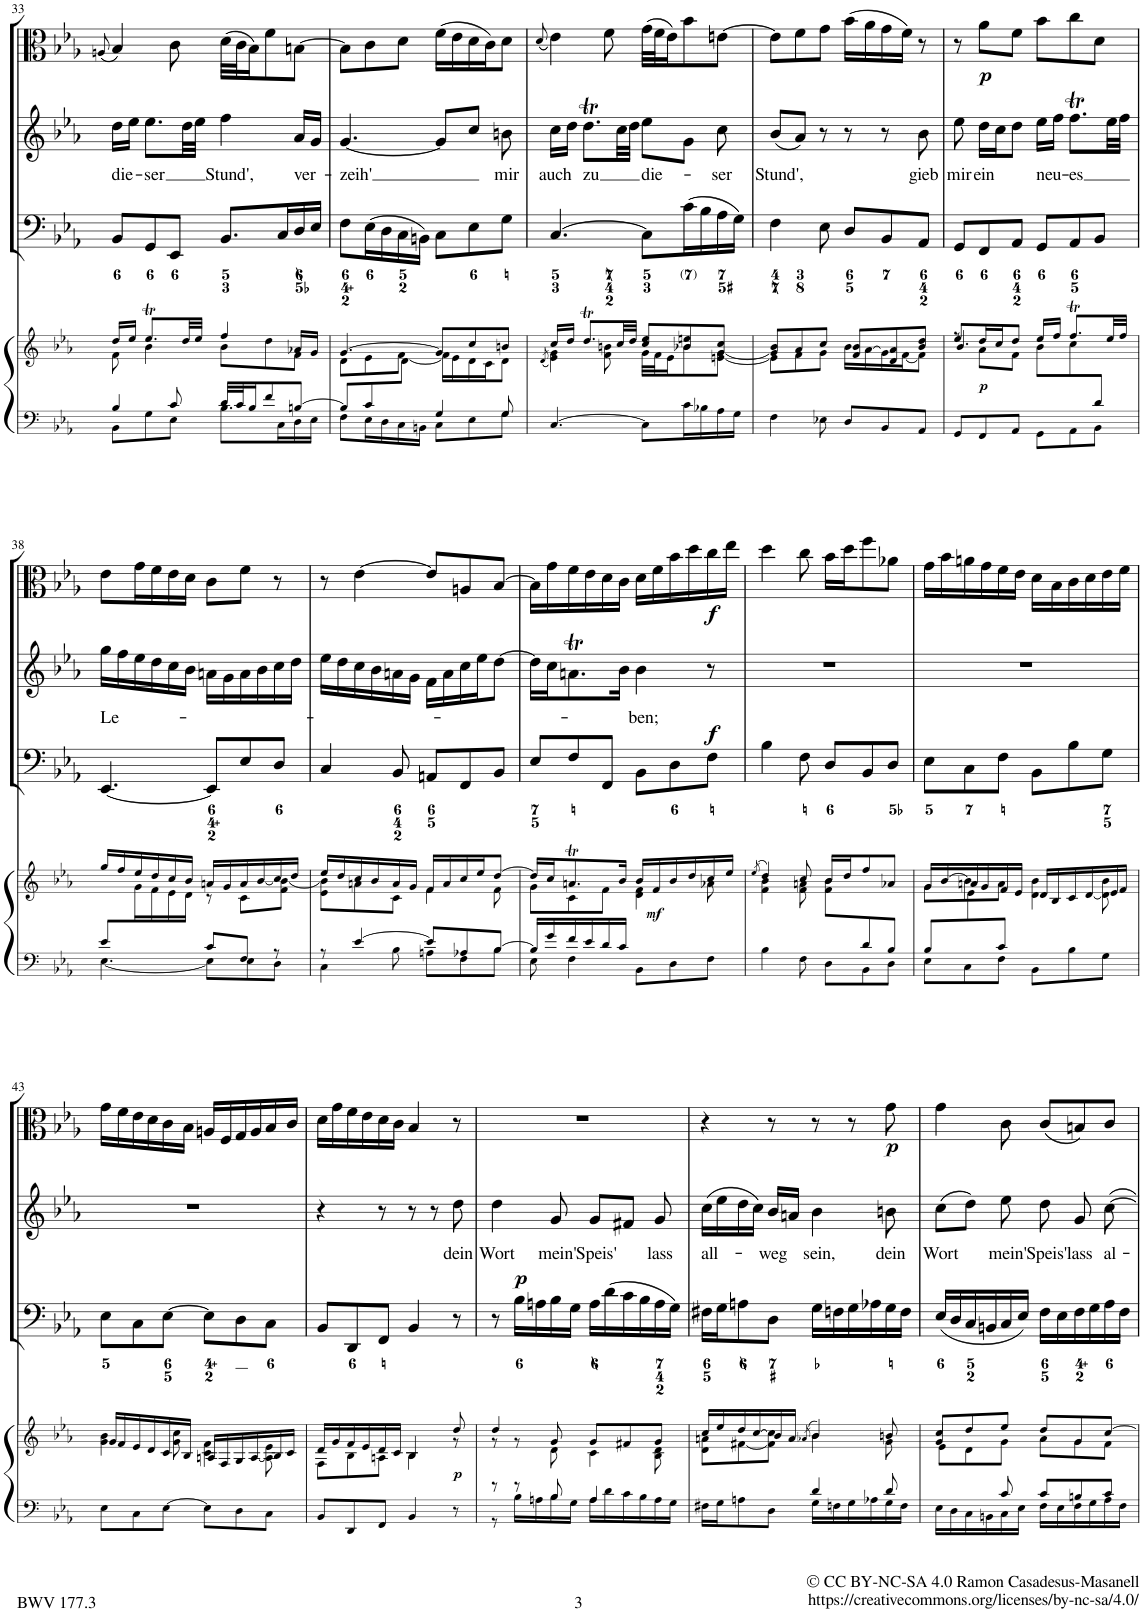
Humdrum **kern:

**kern	**kern	**dynam	**kern	**dynam	**kern	**text	**kern	**dynam
*part4	*part4	*part4	*part3	*part3	*part2	*part2	*part1	*part1
*staff5	*staff4	*staff4/5	*staff3	*staff3	*staff2	*staff2	*staff1	*staff1
*I"Piano reduction	*	*	*I"Continuo	*	*I"Soprano	*	*I"Oboe da caccia	*
*I'Pno	*	*	*	*	*	*	*I'Ob	*
!!LO:PB:g=z
*clefF4	*clefG2	*	*clefF4	*	*clefG2	*	*clefC3	*
*k[b-e-a-]	*k[b-e-a-]	*	*k[b-e-a-]	*	*k[b-e-a-]	*	*k[b-e-a-]	*
*M6/8	*M6/8	*	*M6/8	*	*M6/8	*	*M6/8	*
=33	=33	=33	=33	=33	=33	=33	=33	=33
.	.	.	.	.	.	.	(8qAn/	.
*^	*^	*	*	*	*	*	*	*
!	!	!	!	!	!	!	!	!LO:LY:b	!	!
4B-/	8BB-\L	16dd/LL	8f\	.	8BB-/L	.	16dd\LL	die-	4B-/)	.
.	.	16ee-/JJ	.	.	.	.	16ee-\JJ	.	.	.
!	!	!	!	!	!	!	!	!LO:LY:b	!	!
.	8G\	8.ee-T/L	4b-\	.	8GG/	.	8.ee-\L	-ser	.	.
8c/	8E-\J	.	.	.	8EE-/J	.	.	.	8c\	.
.	.	32dd/LL	.	.	.	.	32dd\LL	.	.	.
.	.	32ee-/JJJ	.	.	.	.	32ee-\JJJ	.	.	.
!	!	!	!	!	!	!	!	!LO:LY:b	!	!
32d/LLL	8.B-\L	4ff/	8b-\L	.	8.BB-/L	.	4ff\	Stund',	(32d\LLL	.
32c/J	.	.	.	.	.	.	.	.	32c\J	.
16B-/J	.	.	.	.	.	.	.	.	16B-\J)	.
8f/	.	.	8dd\	.	.	.	.	.	8f\	.
.	16C\L	.	.	.	16C/L	.	.	.	.	.
!	!	!	!	!	!	!	!	!LO:LY:b	!	!
[8Bn/J	16D\	16a-X/LL	8f\J	.	16D/	.	16a-/LL	ver-	[8Bn\J	.
.	16E-\JJ	16g/JJ	.	.	16E-/JJ	.	16g/JJ	.	.	.
=34	=34	=34	=34	=34	=34	=34	=34	=34	=34	=34
*	*	*	*^	*	*	*	*	*	*	*
!	!	!	!	!	!	!	!	!	!LO:LY:b	!	!
8B/L]	8F\L	[4.g/	8d\L	4ryy	.	8F\L	.	[4.g/	-zeih'	8B\L]	.
8c/	16E-\L	.	8e-\	.	.	(16E-\L	.	.	.	8c\	.
.	16D\	.	.	.	.	16D\	.	.	.	.	.
8ryy	16C\	.	[8f\J	8d\J	.	16C\	.	.	.	8d\J	.
.	16BBn\JJ	.	.	.	.	16BBn\JJ)	.	.	.	.	.
4G/	8C\L	8g/L]	16f\LL]	4.ryy	.	8C\L	.	8g/L]	.	(16f\LL	.
.	.	.	16e-\	.	.	.	.	.	.	16e-\	.
.	8E-\	8cc/	16d\	.	.	8E-\	.	8cc/J	.	16d\	.
.	.	.	16c\J	.	.	.	.	.	.	16c\J)	.
!	!	!	!	!	!	!	!	!	!LO:LY:b	!	!
8G/	8G\J	8bn/J	8d\J	.	.	8G\J	.	8bn\	mir	8d\J	.
*v	*v	*	*	*	*	*	*	*	*	*	*
*	*	*v	*v	*	*	*	*	*	*	*
=35	=35	=35	=35	=35	=35	=35	=35	=35	=35
.	.	(8qd/	.	.	.	.	.	(8qd/	.
!	!	!	!	!	!	!	!LO:LY:b	!	!
[4.C/	16cc/LL	4e-\ 4g\)	.	[4.C/	.	16cc\LL	auch	4e-\)	.
.	16dd/JJ	.	.	.	.	16dd\JJ	.	.	.
!	!	!	!	!	!	!	!LO:LY:b	!	!
.	8.ddt/L	.	.	.	.	8.ddt\L	zu	.	.
.	.	8f\ 8bn\	.	.	.	.	.	8f\	.
.	32cc/LL	.	.	.	.	32cc\LL	.	.	.
.	32dd/JJJ	.	.	.	.	32dd\JJJ	.	.	.
!	!	!	!	!	!	!	!LO:LY:b	!	!
8C\L]	8cc/ 8ee-/L	32g\LLL	.	8C\L]	.	8ee-\L	die-	(32g\LLL	.
.	.	32f\J	.	.	.	.	.	32f\J	.
.	.	16e-\J	.	.	.	.	.	16e-\J)	.
16c\L	8b-X/ 8een/	8b-\	.	(16c\L	.	8g\J	.	8b-\	.
16B-X\	.	.	.	16B-\	.	.	.	.	.
!	!	!	!	!	!	!	!LO:LY:b	!	!
16A-\	8g/ 8cc/J	[8en\ [8g\J	.	16A-\	.	8cc\	-ser	[8en\J	.
16G\JJ	.	.	.	16G\JJ)	.	.	.	.	.
=36	=36	=36	=36	=36	=36	=36	=36	=36	=36
!	!	!	!	!	!	!	!LO:LY:b	!	!
4F\	8g/] 8b-/L	8e\L]	.	4F\	.	(8b-/L	Stund',	8e\L]	.
.	8a-/	8f\	.	.	.	8a-/J)	.	8f\	.
8E-X\	8cc/J	8g\J	.	8E-\	.	8r	.	8g\J	.
8D/L	8f/ 8b-/L	16b-\LL	.	8D/L	.	8r	.	(16b-\LL	.
.	.	[>16a-\	.	.	.	.	.	16a-\	.
8BB-/	8d/ 8a-/]	16g\	.	8BB-/	.	8r	.	16g\	.
.	.	[16f\J	.	.	.	.	.	16f\JJ)	.
!	!	!	!	!	!	!	!LO:LY:b	!	!
8AA-/J	8b-/ 8dd/J	8f\J]	.	8AA-/J	.	8b-\	gieb	8r	.
=37	=37	=37	=37	=37	=37	=37	=37	=37	=37
*^	*	*^	*	*	*	*	*	*	*
!	!	!	!	!	!	!	!	!	!LO:LY:b	!	!
8ryy	8GG/L	8ee-/L	8r	4.b-/	.	8GG/L	.	8ee-\	mir	8r	.
!	!	!	!	!	!LO:DY:b	!	!	!	!LO:LY:b	!	!LO:DY:b
.	8FF/	16dd/L	8a-\L	.	p	8FF/	.	16dd\LL	ein	8a-\L	p
.	.	16cc/J	.	.	.	.	.	16cc\J	.	.	.
.	8AA-/J	8dd/J	8f\J	.	.	8AA-/J	.	8dd\J	.	8f\J	.
!	!	!	!	!	!	!	!	!	!LO:LY:b	!	!
.	8GG\L	16ee-/LL	8b-\L	4.ryy	.	8GG/L	.	16ee-\LL	neu-	8b-\L	.
.	.	16ff/JJ	.	.	.	.	.	16ff\JJ	.	.	.
!	!	!	!	!	!	!	!	!	!LO:LY:b	!	!
.	8AA-\	8.ffT/L	8cc\	.	.	8AA-/	.	8.ffT\L	-es	8cc\	.
8d/J	8BB-\J	.	8ryy	.	.	8BB-/J	.	.	.	8d\J	.
.	.	32ee-/LL	.	.	.	.	.	32ee-\LL	.	.	.
.	.	32ff/JJJ	.	.	.	.	.	32ff\JJJ	.	.	.
*	*	*	*v	*v	*	*	*	*	*	*	*
!!LO:LB:g=z
=38	=38	=38	=38	=38	=38	=38	=38	=38	=38	=38
*	*^	*	*	*	*	*	*	*	*	*
!	!	!	!	!	!	!	!	!	!LO:LY:b	!	!
8e-/L	4.ryy	[4.E-\	16gg/LL	8ryy	.	[4.EE-/	.	16gg\LL	Le-	8e-\L	.
.	.	.	16ff/	.	.	.	.	16ff\	.	.	.
2ryy	.	.	16ee-/	16g\L	.	.	.	16ee-\	.	16g\L	.
.	.	.	16dd/	16f\	.	.	.	16dd\	.	16f\	.
.	.	.	16cc/	16e-\	.	.	.	16cc\	.	16e-\	.
.	.	.	16b-/JJ	16d\JJ	.	.	.	16b-\JJ	.	16d\JJ	.
.	8c/L	8E-\L]	16an/LL	8r	.	8EE-/L]	.	16an\LL	.	8c\L	.
.	.	.	16g/	.	.	.	.	16g\	.	.	.
.	8F/J	8E-\	16a/	8c\L	.	8E-/	.	16a\	.	8f\J	.
.	.	.	[<16b-/	.	.	.	.	16b-\	.	.	.
8ryy	8r	8D\J	16cc/	8f\ 8b-\_J	.	8D/J	.	16cc\	.	8r	.
.	.	.	16dd/JJ	.	.	.	.	16dd\JJ	.	.	.
*	*v	*v	*	*	*	*	*	*	*	*	*
=39	=39	=39	=39	=39	=39	=39	=39	=39	=39	=39
8r	4C\	16ee-/LL	8e-\ 8b-\]L	.	4C/	.	16ee-\LL	.	8r	.
.	.	16dd/	.	.	.	.	16dd\	.	.	.
[4e-/	.	16cc/	8an\	.	.	.	16cc\	.	[4e-\	.
.	.	16b-/	.	.	.	.	16b-\	.	.	.
.	8B-\	16a/	8c\J	.	8BB-/	.	16an\	.	.	.
.	.	16g/JJ	.	.	.	.	16g\JJ	.	.	.
8e-/L]	8An\L	16f/LL	4f\	.	8AAn/L	.	16f\LL	.	8e-/L]	.
.	.	16a/	.	.	.	.	16a\	.	.	.
8A-X/	8F\	16cc/	.	.	8FF/	.	16cc\	.	8An/	.
.	.	16ee-/J	.	.	.	.	16ee-\J	.	.	.
[8B-/J	8B-\J	[8dd/J	8f\	.	8BB-/J	.	[8dd\J	.	[8B-/J	.
=40	=40	=40	=40	=40	=40	=40	=40	=40	=40	=40
16B-/LL]	8E-\	16dd/LL]	8g\L	.	8E-/L	.	16dd\LL]	.	16B-\LL]	.
16g/	.	16cc/J	.	.	.	.	16cc\J	.	16g\	.
16f/	4F\	8.ant/	8c\	.	8F/	.	8.ant\	.	16f\	.
16e-/	.	.	.	.	.	.	.	.	16e-\	.
16d/	.	.	8f\J	.	8FF/J	.	.	.	16d\	.
16c/JJ	.	16b-/Jk	.	.	.	.	16b-\Jk	.	16c\JJ	.
!	!	!	!	!	!	!	!	!LO:LY:b	!	!
4.ryy	8BB-\L	16b-/LL	4d\ 4f\	.	8BB-\L	.	4b-\	-ben;	16d\LL	.
!	!	!	!	!LO:DY:b	!	!	!	!	!	!
.	.	16f/	.	mf	.	.	.	.	16f\	.
.	8D\	16b-/	.	.	8D\	.	.	.	16b-\	.
.	.	16dd/	.	.	.	.	.	.	16dd\	.
!	!	!	!	!	!	!LO:DY:a	!	!	!	!LO:DY:b
.	8F\J	16cc/	8a-X\	.	8F\J	f	8r	.	16cc\	f
.	.	16ee-/JJ	.	.	.	.	.	.	16ee-\JJ	.
=41	=41	=41	=41	=41	=41	=41	=41	=41	=41	=41
.	.	(8qee-/	.	.	.	.	.	.	.	.
2ryy	4B-\	4dd/)	4f\ 4b-\	.	4B-\	.	2.r	.	4dd\	.
.	8F\	8cc/	8f\ 8an\	.	8F\	.	.	.	8cc\	.
.	8D\L	16b-/LL	8f\ 8b-\L	.	8D/L	.	.	.	16b-\LL	.
.	.	16dd/J	.	.	.	.	.	.	16dd\J	.
8d/	8BB-\	8ff/	4ryy	.	8BB-/	.	.	.	8ff\	.
8B-/J	8D\J	8a-X/J	.	.	8D/J	.	.	.	8a-X\J	.
=42	=42	=42	=42	=42	=42	=42	=42	=42	=42	=42
*	*	*	*^	*	*	*	*	*	*	*
8B-/L	8E-\L	16g/LL	8g\L	8ryy	.	8E-\L	.	2.r	.	16g\LL	.
.	.	[16b-/	.	.	.	.	.	.	.	16b-\	.
8ryy	8C\	16an/	8b-\]	8e-\	.	8C\	.	.	.	16an\	.
.	.	16g/	.	.	.	.	.	.	.	16g\	.
8c/J	8F\J	16f/	8a\J	2ryy	.	8F\J	.	.	.	16f\	.
.	.	16e-/JJ	.	.	.	.	.	.	.	16e-\JJ	.
4.ryy	8BB-\L	16d/LL	4d\ 4b-\	.	.	8BB-\L	.	.	.	16d\LL	.
.	.	16B-/	.	.	.	.	.	.	.	16B-\	.
.	8B-\	16c/	.	.	.	8B-\	.	.	.	16c\	.
.	.	[<16d/	.	.	.	.	.	.	.	16d\	.
.	8G\J	16e-/	8d\] 8b-\	.	.	8G\J	.	.	.	16e-\	.
.	.	16f/JJ	.	.	.	.	.	.	.	16f\JJ	.
*v	*v	*	*	*	*	*	*	*	*	*	*
*	*	*v	*v	*	*	*	*	*	*	*
!!LO:LB:g=z
=43	=43	=43	=43	=43	=43	=43	=43	=43	=43
8E-\L	16g/LL	4g\ 4b-\	.	8E-\L	.	2.r	.	16g\LL	.
.	16f/	.	.	.	.	.	.	16f\	.
8C\	16e-/	.	.	8C\	.	.	.	16e-\	.
.	16d/	.	.	.	.	.	.	16d\	.
[8E-\J	16c/	8g\ 8cc\	.	[8E-\J	.	.	.	16c\	.
.	16B-/JJ	.	.	.	.	.	.	16B-\JJ	.
8E-\L]	16An/LL	4c\ 4f\	.	8E-\L]	.	.	.	16An/LL	.
.	16F/	.	.	.	.	.	.	16F/	.
8D\	16G/	.	.	8D\	.	.	.	16G/	.
.	[<16A/	.	.	.	.	.	.	16A/	.
8C\J	16B-/	8A\] 8e-\	.	8C\J	.	.	.	16B-/	.
.	16c/JJ	.	.	.	.	.	.	16c/JJ	.
=44	=44	=44	=44	=44	=44	=44	=44	=44	=44
8BB-/L	16d/LL	8F\L	.	8BB-/L	.	4r	.	16d\LL	.
.	16g/	.	.	.	.	.	.	16g\	.
8DD/	16f/	8B-\	.	8DD/	.	.	.	16f\	.
.	16e-/	.	.	.	.	.	.	16e-\	.
8FF/J	16d/	8An\J	.	8FF/J	.	8r	.	16d\	.
.	16c/JJ	.	.	.	.	.	.	16c\JJ	.
4BB-/	4B-/	4B-\	.	4BB-/	.	8r	.	4B-/	.
.	.	.	.	.	.	8r	.	.	.
!	!	!	!LO:DY:b	!	!	!	!LO:LY:b	!	!
8r	8dd/	8r	p	8r	.	8dd\	dein	8r	.
=45	=45	=45	=45	=45	=45	=45	=45	=45	=45
*^	*	*	*	*	*	*	*	*	*
!	!	!	!	!	!	!	!	!LO:LY:b	!	!
8r	8r	4dd/	8r	.	8r	.	4dd\	Wort	2.r	.
!	!	!	!	!	!	!LO:DY:a	!	!	!	!
8r	16B-\LL	.	8r	.	16B-\LL	p	.	.	.	.
.	16An\	.	.	.	16An\	.	.	.	.	.
!	!	!	!	!	!	!	!	!LO:LY:b	!	!
8B-/	16B-\	8g/	8d\	.	16B-\	.	8g/	mein'	.	.
.	16G\JJ	.	.	.	16G\JJ	.	.	.	.	.
!	!	!	!	!	!	!	!	!LO:LY:b	!	!
4A/	16A\LL	8g/L	4c\	.	16A\LL	.	8g/L	Speis'	.	.
.	16d\	.	.	.	(16d\	.	.	.	.	.
.	16c\	8f#X/	.	.	16c\	.	8f#X/J	.	.	.
.	16B-\	.	.	.	16B-\	.	.	.	.	.
!	!	!	!	!	!	!	!	!LO:LY:b	!	!
8ryy	16A\	8g/J	8B-\ 8d\	.	16A\	.	8g/	lass	.	.
.	16G\JJ	.	.	.	16G\JJ)	.	.	.	.	.
=46	=46	=46	=46	=46	=46	=46	=46	=46	=46	=46
!	!	!	!	!	!	!	!	!LO:LY:b	!	!
4.ryy	16F#X\LL	16cc/LL	8d\ 8an\L	.	16F#X\LL	.	(16cc\LL	all-	4r	.
.	16G\J	16ee-/	.	.	16G\J	.	16ee-\	.	.	.
.	8An\	16dd/	[8f#X\	.	8An\	.	16dd\	.	.	.
.	.	[16cc/	.	.	.	.	16cc\JJ)	.	.	.
!	!	!	!	!	!	!	!	!LO:LY:b	!	!
.	8D\J	16b-/	8f#\] 8cc\]J	.	8D\J	.	16b-/LL	-weg	8r	.
.	.	16a/JJ	.	.	.	.	16an/JJ	.	.	.
.	.	(8qa-X/	.	.	.	.	.	.	.	.
!	!	!	!	!	!	!	!	!LO:LY:b	!	!
4d/	16G\LL	4b-/)	4b-\	.	16G\LL	.	4b-\	sein,	8r	.
.	16Fn\	.	.	.	16Fn\	.	.	.	.	.
.	16G\	.	.	.	16G\	.	.	.	8r	.
.	16A-X\	.	.	.	16A-X\	.	.	.	.	.
!	!	!	!	!	!	!	!	!LO:LY:b	!	!LO:DY:b
8d/	16G\	8bn/	8g\	.	16G\	.	8bn\	dein	8g\	p
.	16F\JJ	.	.	.	16F\JJ	.	.	.	.	.
=47	=47	=47	=47	=47	=47	=47	=47	=47	=47	=47
*	*	*	*^	*	*	*	*	*	*	*
!	!	!	!	!	!	!	!	!	!LO:LY:b	!	!
4ryy	16E-\LL	8cc/L	8e-\L	4g/	.	(16E-/LL	.	(8cc\L	Wort	4g\	.
.	16D\	.	.	.	.	16D/	.	.	.	.	.
.	16C\	8dd/	8d\	.	.	16C/	.	8dd\J)	.	.	.
.	16BBn\	.	.	.	.	16BBn/	.	.	.	.	.
!	!	!	!	!	!	!	!	!	!LO:LY:b	!	!
8c/	16C\	8ee-/J	8g\J	2ryy	.	16C/	.	8ee-\	mein'	8c\	.
.	16E-\JJ	.	.	.	.	16E-/JJ)	.	.	.	.	.
!	!	!	!	!	!	!	!	!	!LO:LY:b	!	!
8c/L	16F\LL	8dd/L	8a-\L	.	.	16F\LL	.	8dd\	Speis'	(8c/L	.
.	16E-\	.	.	.	.	16E-\	.	.	.	.	.
!	!	!	!	!	!	!	!	!	!LO:LY:b	!	!
8Bn/	16F\	8g/	8g\	.	.	16F\	.	8g/	lass	8Bn/)	.
.	16G\	.	.	.	.	16G\	.	.	.	.	.
!	!	!	!	!	!	!	!	!	!LO:LY:b	!	!
8c/J	16A-\	[8cc/J	8f\J	.	.	16A-\	.	[8cc\	al-	8c/J	.
.	16F\JJ	.	.	.	.	16F\JJ	.	.	.	.	.
*v	*v	*	*	*	*	*	*	*	*	*	*
*	*v	*v	*v	*	*	*	*	*	*	*
=	=	=	=	=	=	=	=	=
*-	*-	*-	*-	*-	*-	*-	*-	*-
